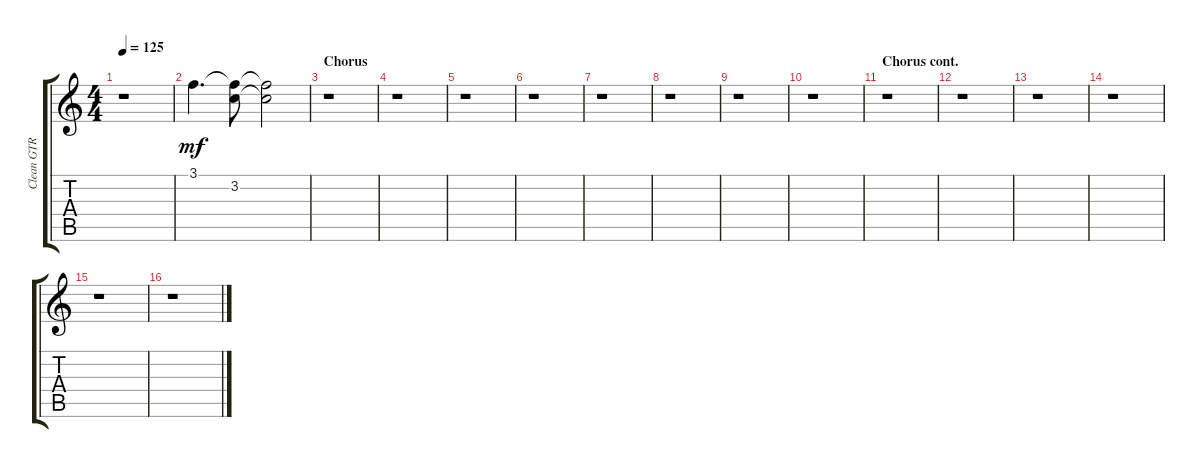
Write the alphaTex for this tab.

\track ("Clean GTR 2" "Clean GTR ") {instrument electricguitarclean}
\staff {score tabs}
\tuning (D4 A3 F3 C3 G2 C2) {hide}
\ts (4 4)
\tempo 125
\clef g2
\ks aminor
r.1{dy mf} |
3.1.4{d} (3.1{t} 3.2).8 (3.1{t} 3.2{t}).2 |
\section ("" "Chorus")
r.1 |
r.1 |
r.1 |
r.1 |
r.1 |
r.1 |
r.1 |
r.1 |
\section ("" "Chorus cont.")
r.1 |
r.1 |
r.1 |
r.1 |
r.1 |
r.1
